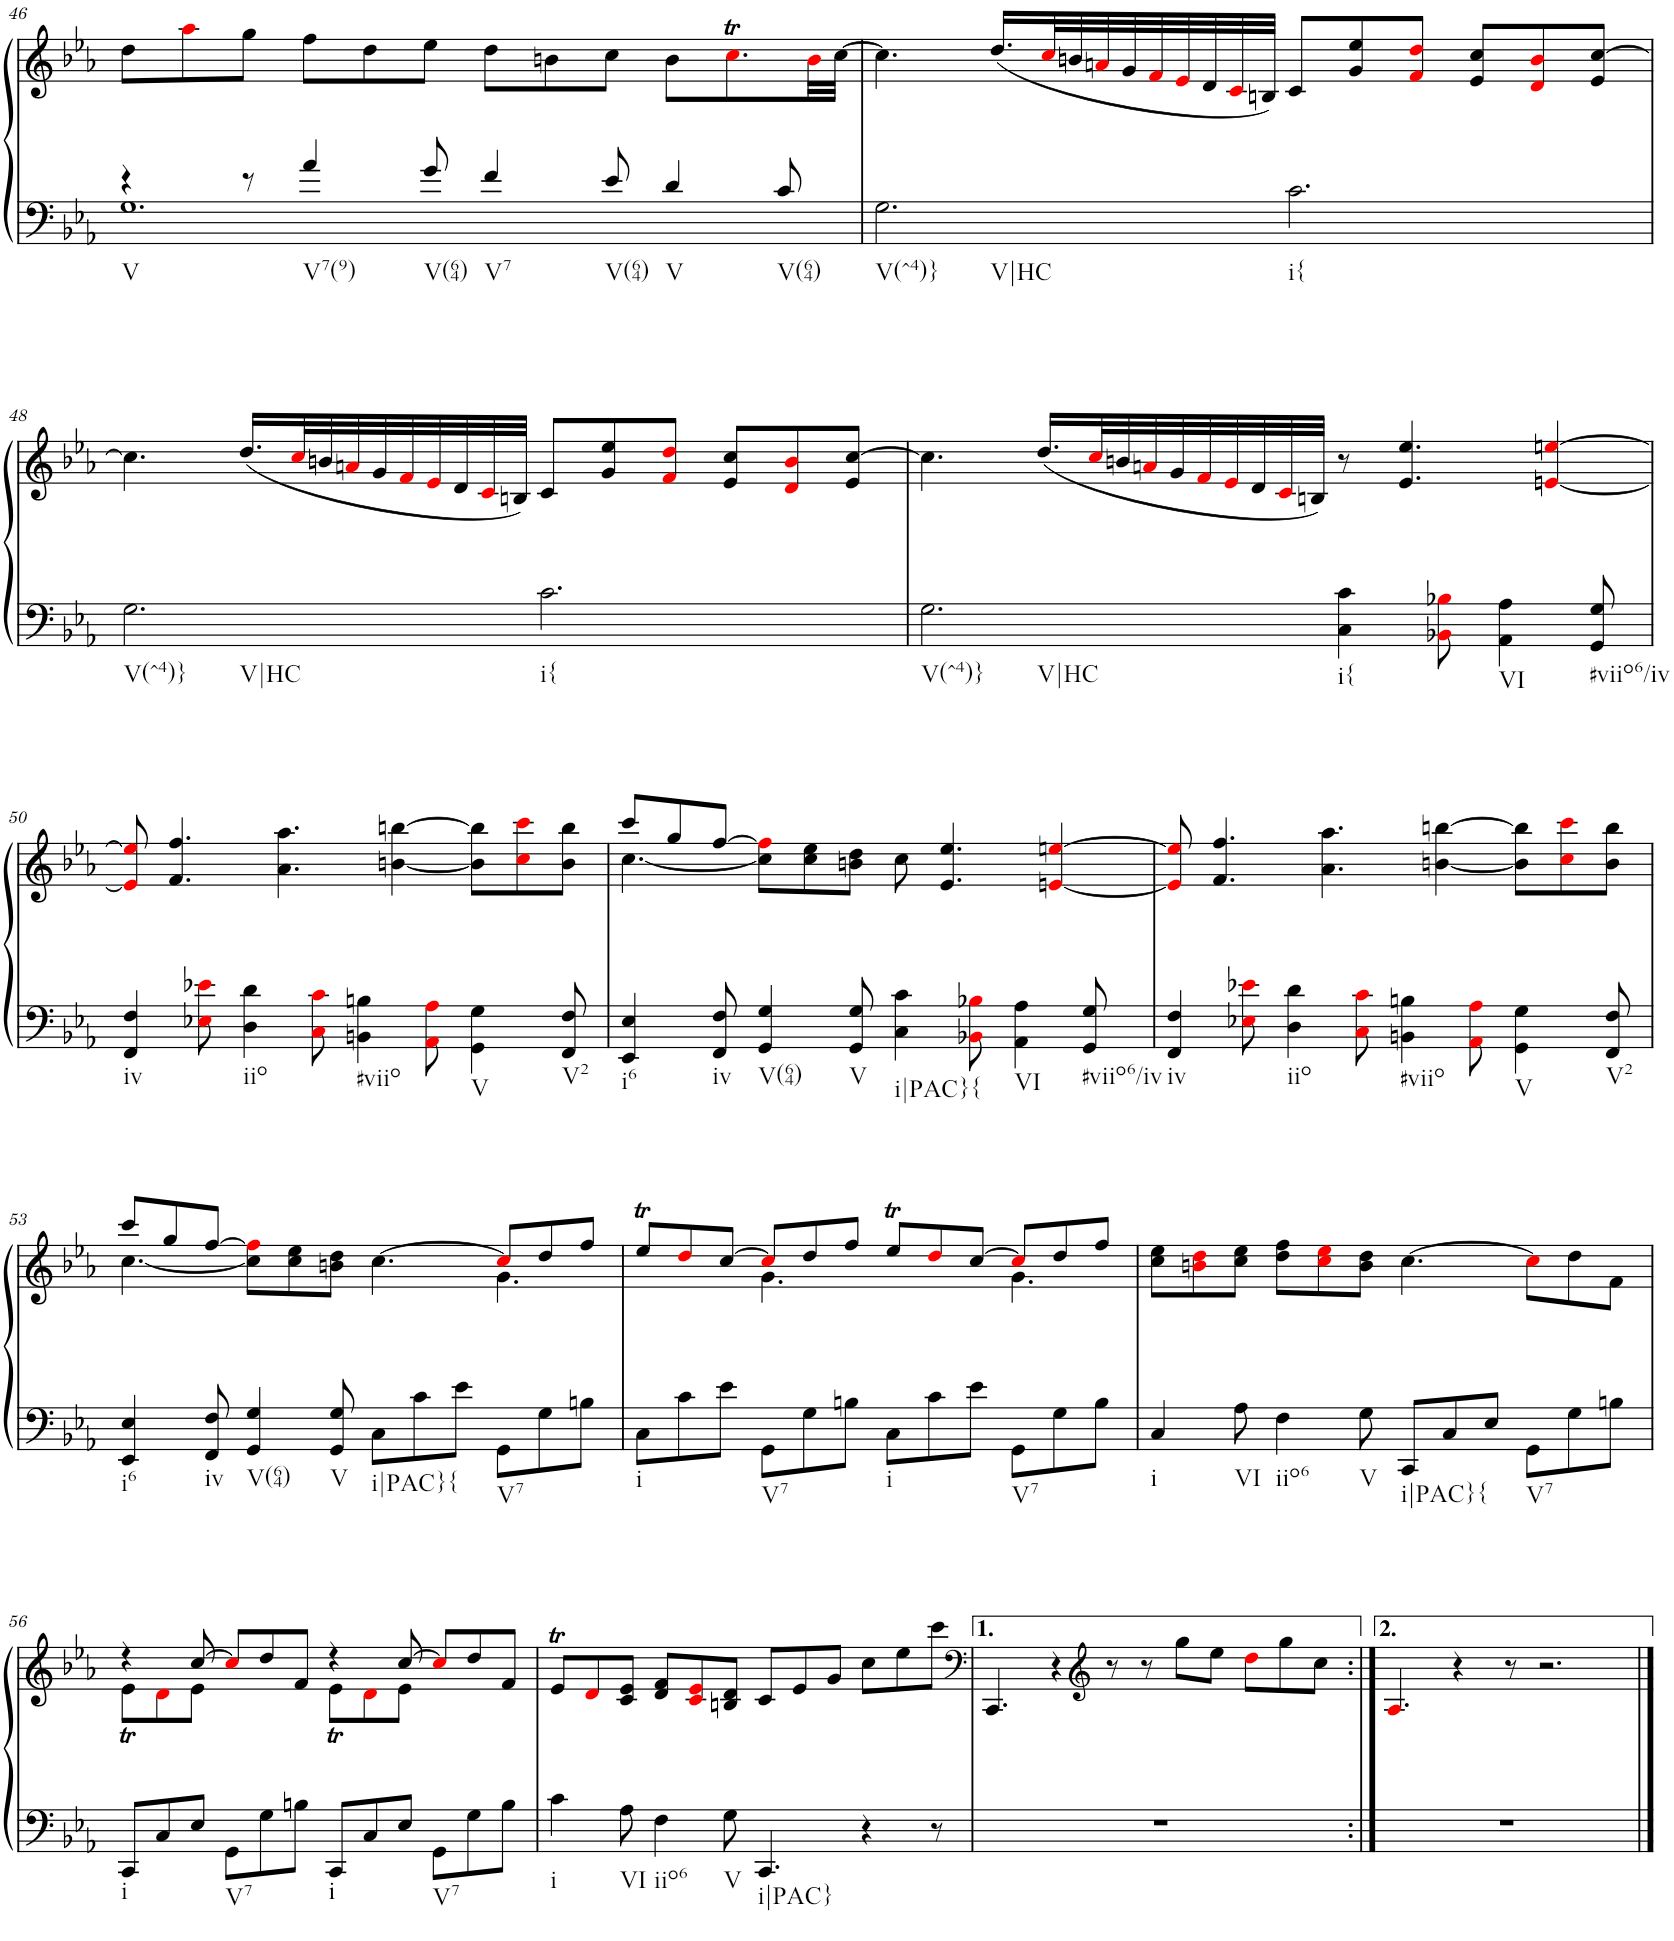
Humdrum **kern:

**kern	**kern
*part1	*part1
*staff2	*staff1
*I"Piano	*
*I'Pno.	*
!!LO:PB:g=z
*clefF4	*clefG2
*k[b-e-a-]	*k[b-e-a-]
*M12/8	*M12/8
=46	=46
*^	*
!LO:TX:b:t=V	!	!
4r	1.G	8dd\L
.	.	8aa-i\
8r	.	8gg\J
!LO:TX:b:t=V7(9)	!	!
4a-/	.	8ff\L
.	.	8dd\
!LO:TX:b:t=V(64)	!	!
8g/	.	8ee-\J
!LO:TX:b:t=V7	!	!
4f/	.	8dd\L
.	.	8bn\
!LO:TX:b:t=V(64)	!	!
8e-/	.	8cc\J
!LO:TX:b:t=V	!	!
4d/	.	8b\L
.	.	8.ccTi\
!LO:TX:b:t=V(64)	!	!
8c/	.	.
.	.	32bi\LL
.	.	[32cc\JJJ
*v	*v	*
=47	=47
!LO:TX:b:t=V(^4)}	!
!LO:TX:b:t=V|HC	!
2.G\	4.cc\]
.	(16.dd/LL
.	32cci/L
.	32bn/
.	32ani/
.	32g/
.	32fi/
.	32e-i/
.	32d/
.	32ci/
.	32Bn/JJJ)
!LO:TX:b:t=i{	!
2.c\	8c/L
.	8g/ 8ee-/
.	8fi/ 8ddi/J
.	8e-/ 8cc/L
.	8di/ 8bi/
.	8e-/ [8cc/J
!!LO:LB:g=z
=48	=48
!LO:TX:b:t=V(^4)}	!
!LO:TX:b:t=V|HC	!
2.G\	4.cc\]
.	(16.dd/LL
.	32cci/L
.	32bn/
.	32ani/
.	32g/
.	32fi/
.	32e-i/
.	32d/
.	32ci/
.	32Bn/JJJ)
!LO:TX:b:t=i{	!
2.c\	8c/L
.	8g/ 8ee-/
.	8fi/ 8ddi/J
.	8e-/ 8cc/L
.	8di/ 8bi/
.	8e-/ [8cc/J
=49	=49
!LO:TX:b:t=V(^4)}	!
!LO:TX:b:t=V|HC	!
2.G\	4.cc\]
.	(16.dd/LL
.	32cci/L
.	32bn/
.	32ani/
.	32g/
.	32fi/
.	32e-i/
.	32d/
.	32ci/
.	32Bn/JJJ)
!LO:TX:b:t=i{	!
4C\ 4c\	8r
.	4.e-/ 4.ee-/
8BB-Xi\ 8B-Xi\	.
!LO:TX:b:t=VI	!
4AA-\ 4A-\	.
.	[4eni/ [4eeni/
!LO:TX:b:t=#viio6/iv	!
8GG/ 8G/	.
!!LO:LB:g=z
=50	=50
!LO:TX:b:t=iv	!
4FF/ 4F/	8ei/] 8eei/]
.	4.f/ 4.ff/
8E-Xi\ 8e-Xi\	.
!LO:TX:b:t=iio	!
4D\ 4d\	.
.	4.a-\ 4.aa-\
8Ci\ 8ci\	.
!LO:TX:b:t=#viio	!
4BBn\ 4Bn\	.
.	[4bn\ [4bbn\
8AA-i\ 8A-i\	.
!LO:TX:b:t=V	!
4GG\ 4G\	8b\] 8bb\]L
.	8cci\ 8ccci\
!LO:TX:b:t=V2	!
8FF/ 8F/	8b\ 8bb\J
=51	=51
*	*^
!LO:TX:b:t=i6	!	!
4EE-/ 4E-/	8ccc/L	[4.cc\
.	8gg/	.
!LO:TX:b:t=iv	!	!
8FF/ 8F/	[8ff/J	.
!LO:TX:b:t=V(64)	!	!
4GG/ 4G/	8cc\] 8ffi\]L	1ryy
.	8cc\ 8ee-\	.
!LO:TX:b:t=V	!	!
8GG/ 8G/	8bn\ 8dd\J	.
!LO:TX:b:t=i|PAC}{	!	!
4C\ 4c\	8cc\	.
.	4.e-/ 4.ee-/	.
8BB-Xi\ 8B-Xi\	.	.
!LO:TX:b:t=VI	!	!
4AA-\ 4A-\	.	.
.	[4eni/ [4eeni/	.
!LO:TX:b:t=#viio6/iv	!	!
8GG/ 8G/	.	8ryy
=52	=52	=52
!LO:TX:b:t=iv	!	!
*	*v	*v
4FF/ 4F/	8ei/] 8eei/]
.	4.f/ 4.ff/
8E-Xi\ 8e-Xi\	.
!LO:TX:b:t=iio	!
4D\ 4d\	.
.	4.a-\ 4.aa-\
8Ci\ 8ci\	.
!LO:TX:b:t=#viio	!
4BBn\ 4Bn\	.
.	[4bn\ [4bbn\
8AA-i\ 8A-i\	.
!LO:TX:b:t=V	!
4GG\ 4G\	8b\] 8bb\]L
.	8cci\ 8ccci\
!LO:TX:b:t=V2	!
8FF/ 8F/	8b\ 8bb\J
!!LO:LB:g=z
=53	=53
*	*^
!LO:TX:b:t=i6	!	!
4EE-/ 4E-/	8ccc/L	[4.cc\
.	8gg/	.
!LO:TX:b:t=iv	!	!
8FF/ 8F/	[8ff/J	.
!LO:TX:b:t=V(64)	!	!
4GG/ 4G/	8cc\] 8ffi\]L	2.ryy
.	8cc\ 8ee-\	.
!LO:TX:b:t=V	!	!
8GG/ 8G/	8bn\ 8dd\J	.
!LO:TX:b:t=i|PAC}{	!	!
8C\L	[4.cc\	.
8c\	.	.
8e-\J	.	.
!LO:TX:b:t=V7	!	!
8GG\L	8cci/L]	4.g\
8G\	8dd/	.
8Bn\J	8ff/J	.
=54	=54	=54
!LO:TX:b:t=i	!	!
8C\L	8ee-T/L	4.ryy
8c\	8ddi/	.
8e-\J	[8cc/J	.
!LO:TX:b:t=V7	!	!
8GG\L	8cci/L]	4.g\
8G\	8dd/	.
8Bn\J	8ff/J	.
!LO:TX:b:t=i	!	!
8C\L	8ee-T/L	4.ryy
8c\	8ddi/	.
8e-\J	[8cc/J	.
!LO:TX:b:t=V7	!	!
8GG\L	8cci/L]	4.g\
8G\	8dd/	.
8B\J	8ff/J	.
*	*v	*v
=55	=55
!LO:TX:b:t=i	!
4C/	8cc\ 8ee-\L
.	8bni\ 8ddi\
!LO:TX:b:t=VI	!
8A-\	8cc\ 8ee-\J
!LO:TX:b:t=iio6	!
4F\	8dd\ 8ff\L
.	8cci\ 8ee-i\
!LO:TX:b:t=V	!
8G\	8b\ 8dd\J
!LO:TX:b:t=i|PAC}{	!
8CC/L	[4.cc\
8C/	.
8E-/J	.
!LO:TX:b:t=V7	!
8GG\L	8cci\L]
8G\	8dd\
8Bn\J	8f\J
!!LO:LB:g=z
=56	=56
*	*^
!LO:TX:b:t=i	!	!
8CC/L	4r	8e-T\L
8C/	.	8di\
8E-/J	[8cc/	8e-\J
!LO:TX:b:t=V7	!	!
8GG\L	8cci/L]	4.ryy
8G\	8dd/	.
8Bn\J	8f/J	.
!LO:TX:b:t=i	!	!
8CC/L	4r	8e-T\L
8C/	.	8di\
8E-/J	[8cc/	8e-\J
!LO:TX:b:t=V7	!	!
8GG\L	8cci/L]	4.ryy
8G\	8dd/	.
8B\J	8f/J	.
*	*v	*v
=57	=57
!LO:TX:b:t=i	!
4c\	8e-T/L
.	8di/
!LO:TX:b:t=VI	!
8A-\	8c/ 8e-/J
!LO:TX:b:t=iio6	!
4F\	8d/ 8f/L
.	8ci/ 8e-i/
!LO:TX:b:t=V	!
8G\	8Bn/ 8d/J
!LO:TX:b:t=i|PAC}	!
4.CC/	8c/L
.	8e-/
.	8g/J
4r	8cc\L
.	8ee-\
8r	8ccc\J
=58	=58
*	*clefF4
1.r	4.CC/
.	4r
*	*clefG2
.	8r
.	8r
.	8gg\L
.	8ee-\J
.	8ddi\L
.	8gg\
.	8cc\J
=58X2:|!	=58X2:|!
1.r	4.A-i/
.	4r
.	8r
.	2.r
==	==
*-	*-
